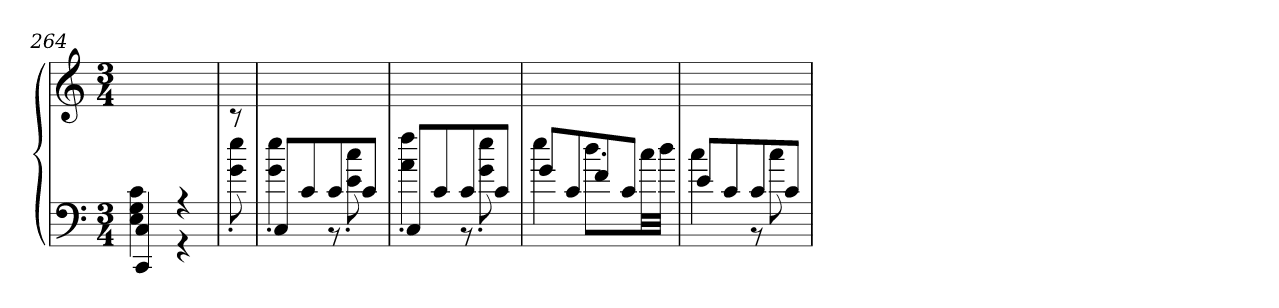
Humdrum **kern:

**kern	**kern
*part1	*part1
*staff2	*staff1
*clefF4	*clefG2
*k[]	*k[]
*M3/4	*M3/4
=264	=264
*^	*
4CC 4C	4E 4G 4c	2ryy
4r	4r	.
=	=	=
8r	8g' 8ee'	8ryy
=266	=266	=266
8CL	4g' 4ee'	2ryy
8c	.	.
8c	8r	.
8cJ	8e' 8cc'	.
=267	=267	=267
8CL	4a' 4ff'	2ryy
8c	.	.
8c	8r	.
8cJ	8g' 8ee'	.
=268	=268	=268
8gL	4ee	2ryy
8c	.	.
8f	8.ddL	.
8cJ	.	.
.	32ccLL	.
.	32ddJJJ	.
=269	=269	=269
8eL	4cc	2ryy
8c	.	.
8c	8r	.
8cJ	8cc	.
*v	*v	*
=	=
*-	*-
